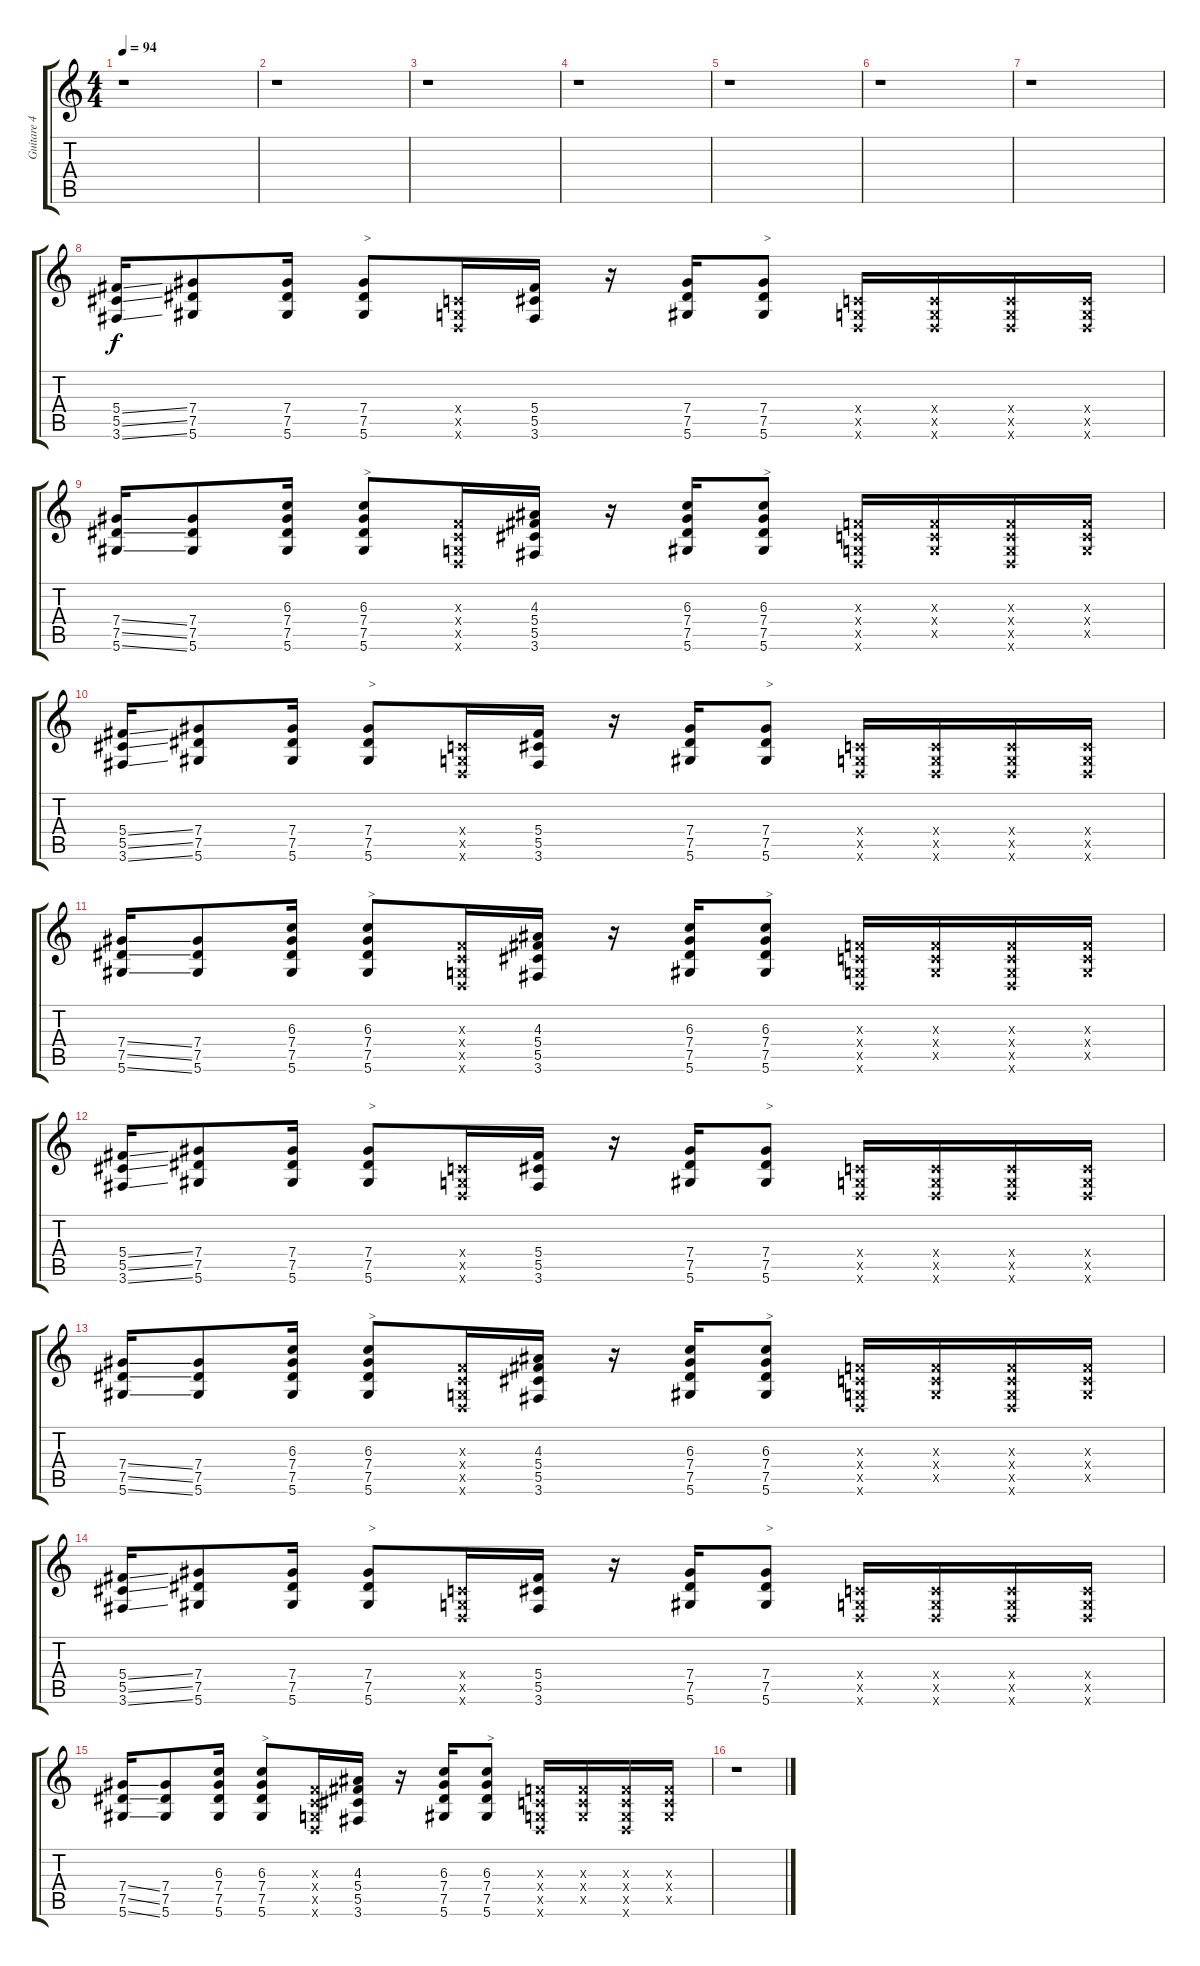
\track ("Guitare 4 (bottleneck)" "Guitare 4 ") {instrument acousticguitarsteel}
\staff {score tabs}
\tuning (Eb4 Bb3 Gb3 Db3 Ab2 Eb2) {hide}
\ts (4 4)
\tempo 94
\clef g2
\ks c
r.1{dy f} |
r.1 |
r.1 |
r.1 |
r.1 |
r.1 |
r.1 |
(5.4{ss} 5.5{ss} 3.6{ss}).16 (7.4 7.5 5.6).8 (7.4 7.5 5.6).16 (7.4 7.5 5.6).8{txt ">"} (-1.4{x} -1.5{x} -1.6{x}).16 (5.4 5.5 3.6).16 r.16 (7.4 7.5 5.6).16 (7.4 7.5 5.6).8{txt ">"} (-1.4{x} -1.5{x} -1.6{x}).16 (-1.4{x} -1.5{x} -1.6{x}).16 (-1.4{x} -1.5{x} -1.6{x}).16 (-1.4{x} -1.5{x} -1.6{x}).16 |
(7.4{ss} 7.5{ss} 5.6{ss}).16 (7.4 7.5 5.6).8 (6.3 7.4 7.5 5.6).16 (6.3 7.4 7.5 5.6).8{txt ">"} (-1.3{x} -1.4{x} -1.5{x} -1.6{x}).16 (4.3 5.4 5.5 3.6).16 r.16 (6.3 7.4 7.5 5.6).16 (6.3 7.4 7.5 5.6).8{txt ">"} (-1.3{x} -1.4{x} -1.5{x} -1.6{x}).16 (-1.3{x} -1.4{x} -1.5{x}).16 (-1.3{x} -1.4{x} -1.5{x} -1.6{x}).16 (-1.3{x} -1.4{x} -1.5{x}).16 |
(5.4{ss} 5.5{ss} 3.6{ss}).16 (7.4 7.5 5.6).8 (7.4 7.5 5.6).16 (7.4 7.5 5.6).8{txt ">"} (-1.4{x} -1.5{x} -1.6{x}).16 (5.4 5.5 3.6).16 r.16 (7.4 7.5 5.6).16 (7.4 7.5 5.6).8{txt ">"} (-1.4{x} -1.5{x} -1.6{x}).16 (-1.4{x} -1.5{x} -1.6{x}).16 (-1.4{x} -1.5{x} -1.6{x}).16 (-1.4{x} -1.5{x} -1.6{x}).16 |
(7.4{ss} 7.5{ss} 5.6{ss}).16 (7.4 7.5 5.6).8 (6.3 7.4 7.5 5.6).16 (6.3 7.4 7.5 5.6).8{txt ">"} (-1.3{x} -1.4{x} -1.5{x} -1.6{x}).16 (4.3 5.4 5.5 3.6).16 r.16 (6.3 7.4 7.5 5.6).16 (6.3 7.4 7.5 5.6).8{txt ">"} (-1.3{x} -1.4{x} -1.5{x} -1.6{x}).16 (-1.3{x} -1.4{x} -1.5{x}).16 (-1.3{x} -1.4{x} -1.5{x} -1.6{x}).16 (-1.3{x} -1.4{x} -1.5{x}).16 |
(5.4{ss} 5.5{ss} 3.6{ss}).16 (7.4 7.5 5.6).8 (7.4 7.5 5.6).16 (7.4 7.5 5.6).8{txt ">"} (-1.4{x} -1.5{x} -1.6{x}).16 (5.4 5.5 3.6).16 r.16 (7.4 7.5 5.6).16 (7.4 7.5 5.6).8{txt ">"} (-1.4{x} -1.5{x} -1.6{x}).16 (-1.4{x} -1.5{x} -1.6{x}).16 (-1.4{x} -1.5{x} -1.6{x}).16 (-1.4{x} -1.5{x} -1.6{x}).16 |
(7.4{ss} 7.5{ss} 5.6{ss}).16 (7.4 7.5 5.6).8 (6.3 7.4 7.5 5.6).16 (6.3 7.4 7.5 5.6).8{txt ">"} (-1.3{x} -1.4{x} -1.5{x} -1.6{x}).16 (4.3 5.4 5.5 3.6).16 r.16 (6.3 7.4 7.5 5.6).16 (6.3 7.4 7.5 5.6).8{txt ">"} (-1.3{x} -1.4{x} -1.5{x} -1.6{x}).16 (-1.3{x} -1.4{x} -1.5{x}).16 (-1.3{x} -1.4{x} -1.5{x} -1.6{x}).16 (-1.3{x} -1.4{x} -1.5{x}).16 |
(5.4{ss} 5.5{ss} 3.6{ss}).16 (7.4 7.5 5.6).8 (7.4 7.5 5.6).16 (7.4 7.5 5.6).8{txt ">"} (-1.4{x} -1.5{x} -1.6{x}).16 (5.4 5.5 3.6).16 r.16 (7.4 7.5 5.6).16 (7.4 7.5 5.6).8{txt ">"} (-1.4{x} -1.5{x} -1.6{x}).16 (-1.4{x} -1.5{x} -1.6{x}).16 (-1.4{x} -1.5{x} -1.6{x}).16 (-1.4{x} -1.5{x} -1.6{x}).16 |
(7.4{ss} 7.5{ss} 5.6{ss}).16 (7.4 7.5 5.6).8 (6.3 7.4 7.5 5.6).16 (6.3 7.4 7.5 5.6).8{txt ">"} (-1.3{x} -1.4{x} -1.5{x} -1.6{x}).16 (4.3 5.4 5.5 3.6).16 r.16 (6.3 7.4 7.5 5.6).16 (6.3 7.4 7.5 5.6).8{txt ">"} (-1.3{x} -1.4{x} -1.5{x} -1.6{x}).16 (-1.3{x} -1.4{x} -1.5{x}).16 (-1.3{x} -1.4{x} -1.5{x} -1.6{x}).16 (-1.3{x} -1.4{x} -1.5{x}).16 |
r.1
